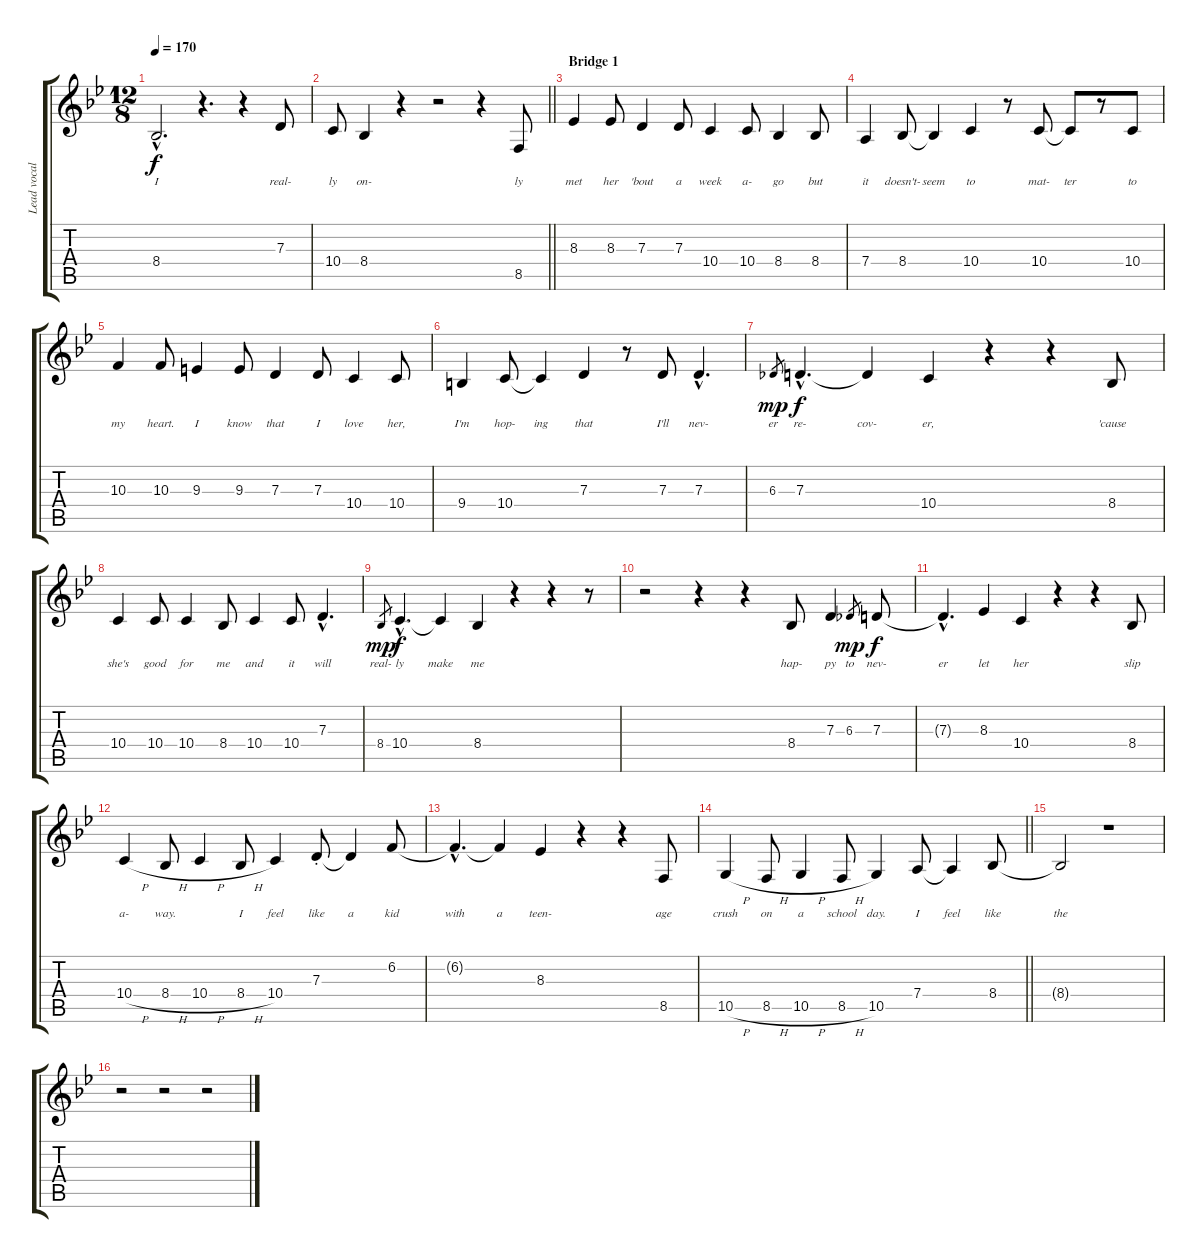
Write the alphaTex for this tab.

\track ("Lead vocal" "Lead vocal") {instrument acousticgrandpiano}
\staff {score tabs}
\tuning (E4 B3 G3 D3 A2 E2) {hide}
\ts (12 8)
\tempo 170
\clef g2
\ks bb
8.4{hac}.2{d lyrics (0 "I") lyrics (1 "") lyrics (2 "") lyrics (3 "") lyrics (4 "") dy f} r.4{d} r.4 7.3.8{lyrics (0 "real-") lyrics (1 "") lyrics (2 "") lyrics (3 "") lyrics (4 "")} |
\barLineRight lightlight
10.4.8{lyrics (0 "ly") lyrics (1 "") lyrics (2 "") lyrics (3 "") lyrics (4 "")} 8.4.4{lyrics (0 "on-") lyrics (1 "") lyrics (2 "") lyrics (3 "") lyrics (4 "")} r.4 r.2 r.4 8.5.8{lyrics (0 "ly") lyrics (1 "") lyrics (2 "") lyrics (3 "") lyrics (4 "")} |
\section ("" "Bridge 1")
8.3.4{lyrics (0 "met") lyrics (1 "") lyrics (2 "") lyrics (3 "") lyrics (4 "")} 8.3.8{lyrics (0 "her") lyrics (1 "") lyrics (2 "") lyrics (3 "") lyrics (4 "")} 7.3.4{lyrics (0 "'bout") lyrics (1 "") lyrics (2 "") lyrics (3 "") lyrics (4 "")} 7.3.8{lyrics (0 "a") lyrics (1 "") lyrics (2 "") lyrics (3 "") lyrics (4 "")} 10.4.4{lyrics (0 "week") lyrics (1 "") lyrics (2 "") lyrics (3 "") lyrics (4 "")} 10.4.8{lyrics (0 "a-") lyrics (1 "") lyrics (2 "") lyrics (3 "") lyrics (4 "")} 8.4.4{lyrics (0 "go") lyrics (1 "") lyrics (2 "") lyrics (3 "") lyrics (4 "")} 8.4.8{lyrics (0 "but") lyrics (1 "") lyrics (2 "") lyrics (3 "") lyrics (4 "")} |
7.4.4{lyrics (0 "it") lyrics (1 "") lyrics (2 "") lyrics (3 "") lyrics (4 "")} 8.4.8{lyrics (0 "doesn't-") lyrics (1 "") lyrics (2 "") lyrics (3 "") lyrics (4 "")} 8.4{t}.4{lyrics (0 "seem") lyrics (1 "") lyrics (2 "") lyrics (3 "") lyrics (4 "")} 10.4.4{lyrics (0 "to") lyrics (1 "") lyrics (2 "") lyrics (3 "") lyrics (4 "")} r.8 10.4.8{lyrics (0 "mat-") lyrics (1 "") lyrics (2 "") lyrics (3 "") lyrics (4 "")} 10.4{t}.8{lyrics (0 "ter") lyrics (1 "") lyrics (2 "") lyrics (3 "") lyrics (4 "")} r.8 10.4.8{lyrics (0 "to") lyrics (1 "") lyrics (2 "") lyrics (3 "") lyrics (4 "")} |
10.3.4{lyrics (0 "my") lyrics (1 "") lyrics (2 "") lyrics (3 "") lyrics (4 "")} 10.3.8{lyrics (0 "heart.") lyrics (1 "") lyrics (2 "") lyrics (3 "") lyrics (4 "")} 9.3.4{lyrics (0 "I") lyrics (1 "") lyrics (2 "") lyrics (3 "") lyrics (4 "")} 9.3.8{lyrics (0 "know") lyrics (1 "") lyrics (2 "") lyrics (3 "") lyrics (4 "")} 7.3.4{lyrics (0 "that") lyrics (1 "") lyrics (2 "") lyrics (3 "") lyrics (4 "")} 7.3.8{lyrics (0 "I") lyrics (1 "") lyrics (2 "") lyrics (3 "") lyrics (4 "")} 10.4.4{lyrics (0 "love") lyrics (1 "") lyrics (2 "") lyrics (3 "") lyrics (4 "")} 10.4.8{lyrics (0 "her,") lyrics (1 "") lyrics (2 "") lyrics (3 "") lyrics (4 "")} |
9.4.4{lyrics (0 "I'm") lyrics (1 "") lyrics (2 "") lyrics (3 "") lyrics (4 "")} 10.4.8{lyrics (0 "hop-") lyrics (1 "") lyrics (2 "") lyrics (3 "") lyrics (4 "")} 10.4{t}.4{lyrics (0 "ing") lyrics (1 "") lyrics (2 "") lyrics (3 "") lyrics (4 "")} 7.3.4{lyrics (0 "that") lyrics (1 "") lyrics (2 "") lyrics (3 "") lyrics (4 "")} r.8 7.3.8{lyrics (0 "I'll") lyrics (1 "") lyrics (2 "") lyrics (3 "") lyrics (4 "")} 7.3{hac}.4{d lyrics (0 "nev-") lyrics (1 "") lyrics (2 "") lyrics (3 "") lyrics (4 "")} |
6.3.8{lyrics (0 "er") lyrics (1 "") lyrics (2 "") lyrics (3 "") lyrics (4 "") gr dy mp} 7.3{hac}.4{d lyrics (0 "re-") lyrics (1 "") lyrics (2 "") lyrics (3 "") lyrics (4 "") dy f} 7.3{t}.4{lyrics (0 "cov-") lyrics (1 "") lyrics (2 "") lyrics (3 "") lyrics (4 "")} 10.4.4{lyrics (0 "er,") lyrics (1 "") lyrics (2 "") lyrics (3 "") lyrics (4 "")} r.4 r.4 8.4.8{lyrics (0 "'cause") lyrics (1 "") lyrics (2 "") lyrics (3 "") lyrics (4 "")} |
10.4.4{lyrics (0 "she's") lyrics (1 "") lyrics (2 "") lyrics (3 "") lyrics (4 "")} 10.4.8{lyrics (0 "good") lyrics (1 "") lyrics (2 "") lyrics (3 "") lyrics (4 "")} 10.4.4{lyrics (0 "for") lyrics (1 "") lyrics (2 "") lyrics (3 "") lyrics (4 "")} 8.4.8{lyrics (0 "me") lyrics (1 "") lyrics (2 "") lyrics (3 "") lyrics (4 "")} 10.4.4{lyrics (0 "and") lyrics (1 "") lyrics (2 "") lyrics (3 "") lyrics (4 "")} 10.4.8{lyrics (0 "it") lyrics (1 "") lyrics (2 "") lyrics (3 "") lyrics (4 "")} 7.3{hac}.4{d lyrics (0 "will") lyrics (1 "") lyrics (2 "") lyrics (3 "") lyrics (4 "")} |
8.4.8{lyrics (0 "real-") lyrics (1 "") lyrics (2 "") lyrics (3 "") lyrics (4 "") gr dy mp} 10.4{hac}.4{d lyrics (0 "ly") lyrics (1 "") lyrics (2 "") lyrics (3 "") lyrics (4 "") dy f} 10.4{t}.4{lyrics (0 "make") lyrics (1 "") lyrics (2 "") lyrics (3 "") lyrics (4 "")} 8.4.4{lyrics (0 "me") lyrics (1 "") lyrics (2 "") lyrics (3 "") lyrics (4 "")} r.4 r.4 r.8 |
r.2 r.4 r.4 8.4.8{lyrics (0 "hap-") lyrics (1 "") lyrics (2 "") lyrics (3 "") lyrics (4 "")} 7.3.4{lyrics (0 "py") lyrics (1 "") lyrics (2 "") lyrics (3 "") lyrics (4 "")} 6.3.8{lyrics (0 "to") lyrics (1 "") lyrics (2 "") lyrics (3 "") lyrics (4 "") gr dy mp} 7.3.8{lyrics (0 "nev-") lyrics (1 "") lyrics (2 "") lyrics (3 "") lyrics (4 "") dy f} |
7.3{hac t}.4{d lyrics (0 "er") lyrics (1 "") lyrics (2 "") lyrics (3 "") lyrics (4 "")} 8.3.4{lyrics (0 "let") lyrics (1 "") lyrics (2 "") lyrics (3 "") lyrics (4 "")} 10.4.4{lyrics (0 "her") lyrics (1 "") lyrics (2 "") lyrics (3 "") lyrics (4 "")} r.4 r.4 8.4.8{lyrics (0 "slip") lyrics (1 "") lyrics (2 "") lyrics (3 "") lyrics (4 "")} |
10.4{h}.4{lyrics (0 "a-") lyrics (1 "") lyrics (2 "") lyrics (3 "") lyrics (4 "")} 8.4{h}.8{lyrics (0 "way.") lyrics (1 "") lyrics (2 "") lyrics (3 "") lyrics (4 "")} 10.4{h}.4{lyrics (0 "") lyrics (1 "") lyrics (2 "") lyrics (3 "") lyrics (4 "")} 8.4{h}.8{lyrics (0 "I") lyrics (1 "") lyrics (2 "") lyrics (3 "") lyrics (4 "")} 10.4.4{lyrics (0 "feel") lyrics (1 "") lyrics (2 "") lyrics (3 "") lyrics (4 "")} 7.3{st}.8{lyrics (0 "like") lyrics (1 "") lyrics (2 "") lyrics (3 "") lyrics (4 "")} 7.3{t}.4{lyrics (0 "a") lyrics (1 "") lyrics (2 "") lyrics (3 "") lyrics (4 "")} 6.2.8{lyrics (0 "kid") lyrics (1 "") lyrics (2 "") lyrics (3 "") lyrics (4 "")} |
6.2{hac t}.4{d lyrics (0 "with") lyrics (1 "") lyrics (2 "") lyrics (3 "") lyrics (4 "")} 6.2{t}.4{lyrics (0 "a") lyrics (1 "") lyrics (2 "") lyrics (3 "") lyrics (4 "")} 8.3.4{lyrics (0 "teen-") lyrics (1 "") lyrics (2 "") lyrics (3 "") lyrics (4 "")} r.4 r.4 8.5.8{lyrics (0 "age") lyrics (1 "") lyrics (2 "") lyrics (3 "") lyrics (4 "")} |
\barLineRight lightlight
10.5{h}.4{lyrics (0 "crush") lyrics (1 "") lyrics (2 "") lyrics (3 "") lyrics (4 "")} 8.5{h}.8{lyrics (0 "on") lyrics (1 "") lyrics (2 "") lyrics (3 "") lyrics (4 "")} 10.5{h}.4{lyrics (0 "a") lyrics (1 "") lyrics (2 "") lyrics (3 "") lyrics (4 "")} 8.5{h}.8{lyrics (0 "school") lyrics (1 "") lyrics (2 "") lyrics (3 "") lyrics (4 "")} 10.5.4{lyrics (0 "day.") lyrics (1 "") lyrics (2 "") lyrics (3 "") lyrics (4 "")} 7.4.8{lyrics (0 "I") lyrics (1 "") lyrics (2 "") lyrics (3 "") lyrics (4 "")} 7.4{t}.4{lyrics (0 "feel") lyrics (1 "") lyrics (2 "") lyrics (3 "") lyrics (4 "")} 8.4.8{lyrics (0 "like") lyrics (1 "") lyrics (2 "") lyrics (3 "") lyrics (4 "")} |
8.4{t}.2{lyrics (0 "the") lyrics (1 "") lyrics (2 "") lyrics (3 "") lyrics (4 "")} r.1 |
r.2 r.2 r.2
